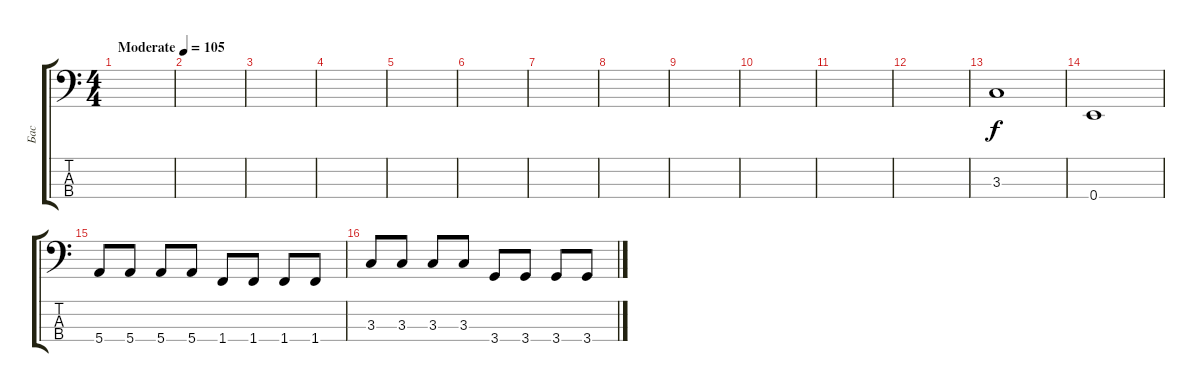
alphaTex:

\track ("Бас" "Бас") {instrument electricbasspick}
\staff {score tabs}
\tuning (G2 D2 A1 E1) {hide}
\ts (4 4)
\tempo (105 "Moderate")
\clef f4
\ks c
|
|
|
|
|
|
|
|
|
|
|
|
3.3.1 |
0.4.1 |
5.4.8 5.4.8 5.4.8 5.4.8 1.4.8 1.4.8 1.4.8 1.4.8 |
3.3.8 3.3.8 3.3.8 3.3.8 3.4.8 3.4.8 3.4.8 3.4.8
